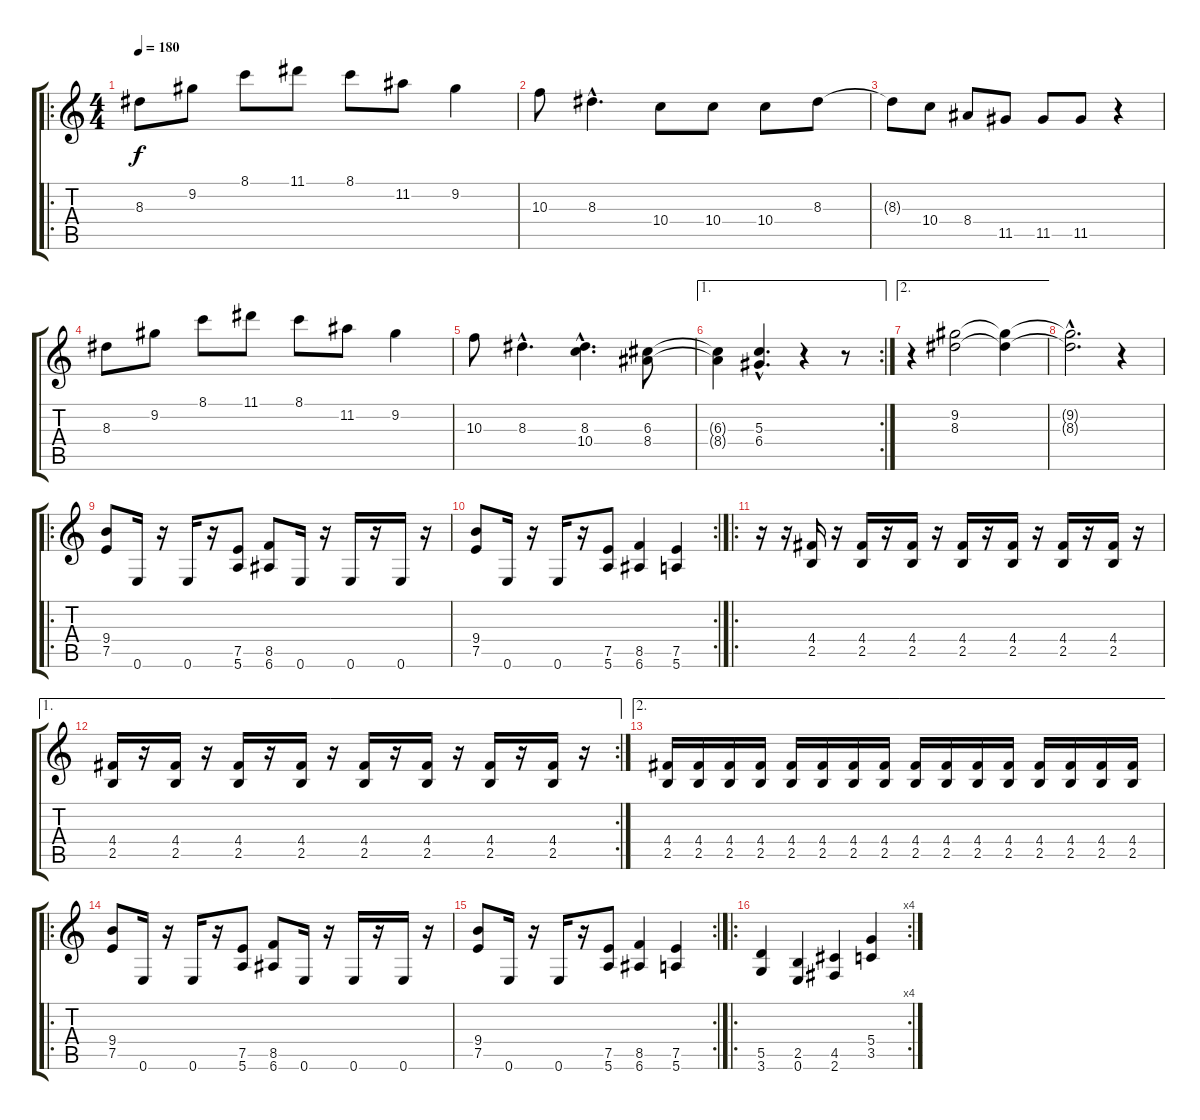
\track "" {instrument distortionguitar}
\staff {score tabs}
\tuning (E4 B3 G3 D3 A2 E2) {hide}
\ro
\ts (4 4)
\tempo 180
\clef g2
\ks c
8.3.8{dy f instrument distortionguitar} 9.2.8 8.1.8 11.1.8 8.1.8 11.2.8 9.2.4 |
10.3.8 8.3{hac}.4{d} 10.4.8 10.4.8 10.4.8 8.3.8 |
8.3{t}.8 10.4.8 8.4.8 11.5.8 11.5.8 11.5.8 r.4 |
8.3.8 9.2.8 8.1.8 11.1.8 8.1.8 11.2.8 9.2.4 |
10.3.8 8.3{hac}.4{d} (8.3{hac} 10.4{hac}).4{d} (6.3 8.4).8 |
\ae 1
\rc 2
(6.3{t} 8.4{t}).4 (5.3{hac} 6.4{hac}).4{d} r.4 r.8 |
\ae 2
r.4 (9.2 8.3).2 (9.2{t} 8.3{t}).4 |
(9.2{hac t} 8.3{hac t}).2{d} r.4 |
\ro
(9.4 7.5).8 0.6.16 r.16 0.6.16 r.16 (7.5 5.6).8 (8.5 6.6).8 0.6.16 r.16 0.6.16 r.16 0.6.16 r.16 |
\rc 2
(9.4 7.5).8 0.6.16 r.16 0.6.16 r.16 (7.5 5.6).8 (8.5 6.6).4 (7.5 5.6).4 |
\ro
r.16 r.16 (4.4 2.5).16 r.16 (4.4 2.5).16 r.16 (4.4 2.5).16 r.16 (4.4 2.5).16 r.16 (4.4 2.5).16 r.16 (4.4 2.5).16 r.16 (4.4 2.5).16 r.16 |
\ae 1
\rc 2
(4.4 2.5).16 r.16 (4.4 2.5).16 r.16 (4.4 2.5).16 r.16 (4.4 2.5).16 r.16 (4.4 2.5).16 r.16 (4.4 2.5).16 r.16 (4.4 2.5).16 r.16 (4.4 2.5).16 r.16 |
\ae 2
(4.4 2.5).16 (4.4 2.5).16 (4.4 2.5).16 (4.4 2.5).16 (4.4 2.5).16 (4.4 2.5).16 (4.4 2.5).16 (4.4 2.5).16 (4.4 2.5).16 (4.4 2.5).16 (4.4 2.5).16 (4.4 2.5).16 (4.4 2.5).16 (4.4 2.5).16 (4.4 2.5).16 (4.4 2.5).16 |
\ro
(9.4 7.5).8 0.6.16 r.16 0.6.16 r.16 (7.5 5.6).8 (8.5 6.6).8 0.6.16 r.16 0.6.16 r.16 0.6.16 r.16 |
\rc 2
(9.4 7.5).8 0.6.16 r.16 0.6.16 r.16 (7.5 5.6).8 (8.5 6.6).4 (7.5 5.6).4 |
\ro
\rc 4
(5.5 3.6).4 (2.5 0.6).4 (4.5 2.6).4 (5.4 3.5).4
